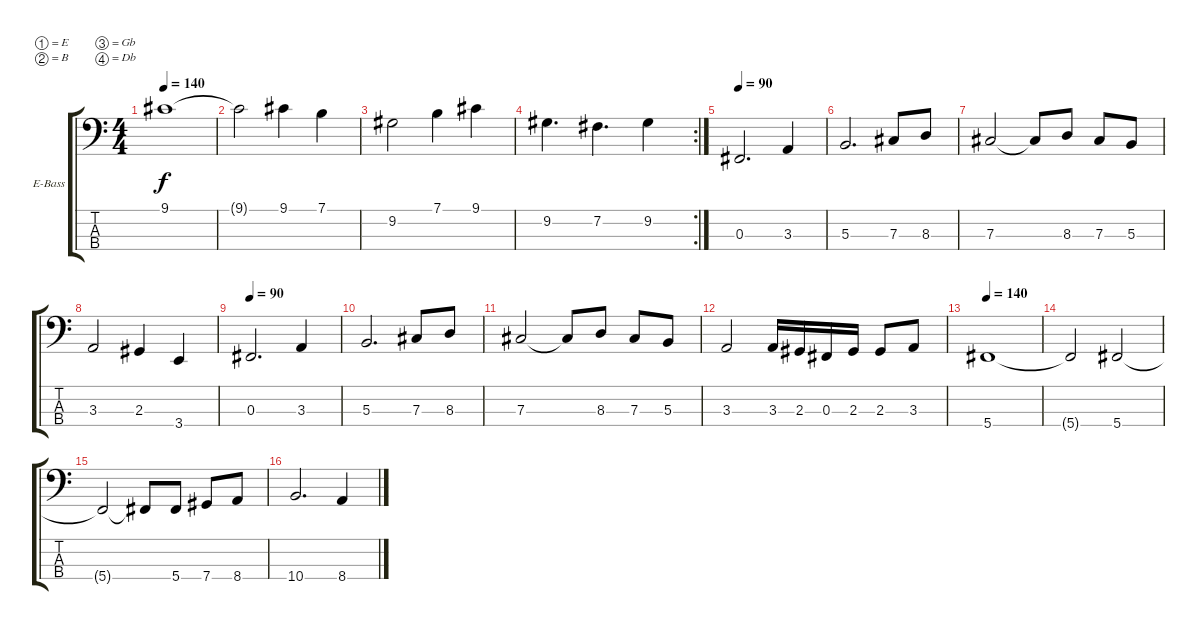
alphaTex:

\bracketExtendMode groupsimilarinstruments
\firstSystemTrackNameOrientation horizontal
\otherSystemsTrackNameOrientation horizontal
\track ("Bass" "E-Bass") {instrument electricbassfinger}
\staff {score tabs}
\tuning (E2 B1 Gb1 Db1)
\ts (4 4)
\tempo 140
\clef f4
\ks c
9.1.1{dy f} |
9.1{t}.2 9.1.4 7.1.4 |
9.2.2 7.1.4 9.1.4 |
\rc 2
9.2.4{d} 7.2.4{d} 9.2.4 |
\tempo 90
0.3.2{d} 3.3.4 |
5.3.2{d} 7.3.8 8.3.8 |
7.3.2 7.3{t}.8 8.3.8 7.3.8 5.3.8 |
3.3.2 2.3.4 3.4.4 |
\tempo 90
0.3.2{d} 3.3.4 |
5.3.2{d} 7.3.8 8.3.8 |
7.3.2 7.3{t}.8 8.3.8 7.3.8 5.3.8 |
3.3.2 3.3.16 2.3.16 0.3.16 2.3.16 2.3.8 3.3.8 |
\tempo 140
5.4.1 |
5.4{t}.2 5.4.2 |
5.4{t}.2 5.4{t}.8 5.4.8 7.4.8 8.4.8 |
10.4.2{d} 8.4.4
